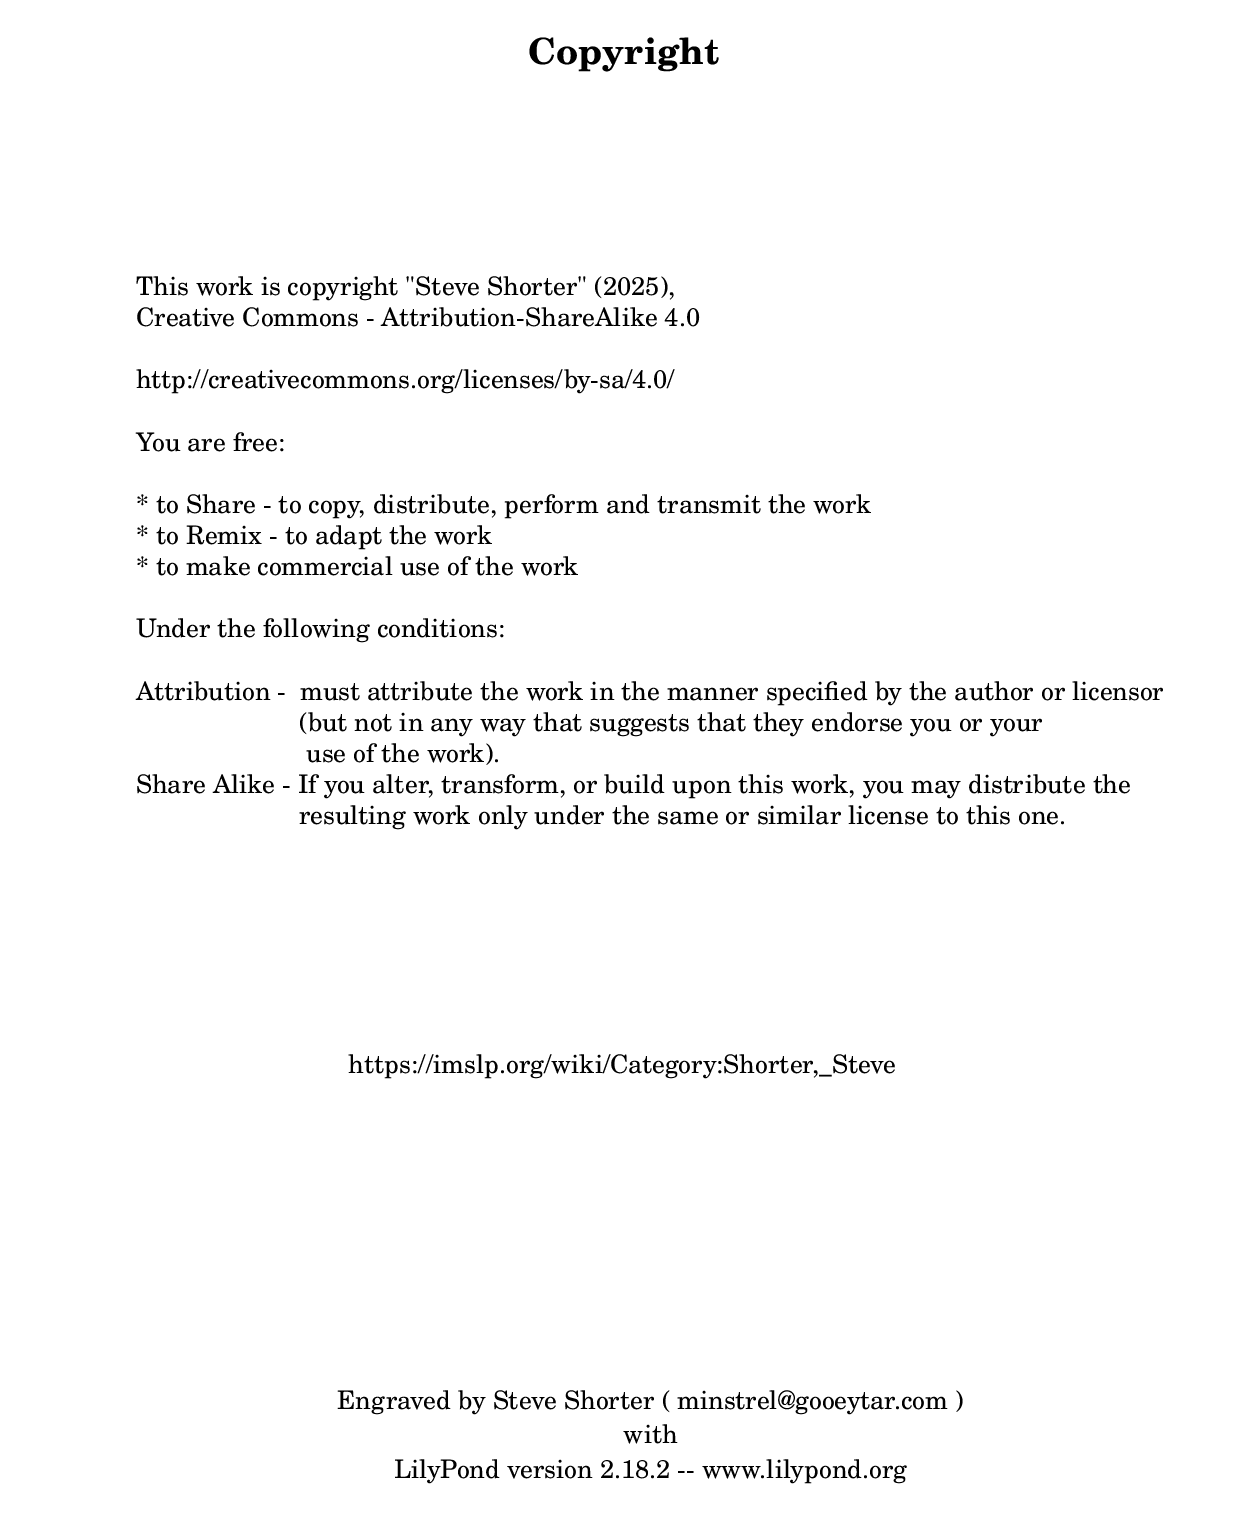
\version "2.18.2"

\bookpart {

 \paper {
  print-page-number = ##f
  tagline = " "
  #(set-paper-size "arch a")
 }

 \header { title = \markup \center-column {
			"     "
			"     "
                      "Copyright          "
                      } 
               } 

    \tocItem \markup { Copyright }

    \markup { \column { 
	" "
	" "
	" "
	\fontsize #1 {
	" "
	" "
	" "
	" "
	"          This work is copyright \"Steve Shorter\" (2025),"
        "          Creative Commons - Attribution-ShareAlike 4.0 "
	" "
	"          http://creativecommons.org/licenses/by-sa/4.0/"
	" "
	"          You are free:"
	" "
	"          * to Share - to copy, distribute, perform and transmit the work"
	"          * to Remix - to adapt the work"
	"          * to make commercial use of the work"
	" "
	"          Under the following conditions:"
	" "
	"          Attribution -  must attribute the work in the manner specified by the author or licensor"
        "                                 (but not in any way that suggests that they endorse you or your"
        "                                  use of the work)."
	"          Share Alike - If you alter, transform, or build upon this work, you may distribute the"
        "                                 resulting work only under the same or similar license to this one."
	" "
	" "
	" "
	" "
	" "
	" "
	" "
	"                                        https://imslp.org/wiki/Category:Shorter,_Steve  "
	" "
	" "
	" "
	" "
	" "
	" "
	" "
	" "
	" "
	" "
	}
       }
    }
    \markup { \fill-line { \fontsize #1 "Engraved by Steve Shorter ( minstrel@gooeytar.com )       " } }
    \markup { \fill-line { \fontsize #1 " " } }
    \markup { \fill-line { \fontsize #1 "with       " } }
    \markup { \fill-line { \fontsize #1 "        " } }
    \markup { \fill-line { \fontsize #1 "LilyPond version 2.18.2 -- www.lilypond.org       " } }

}
